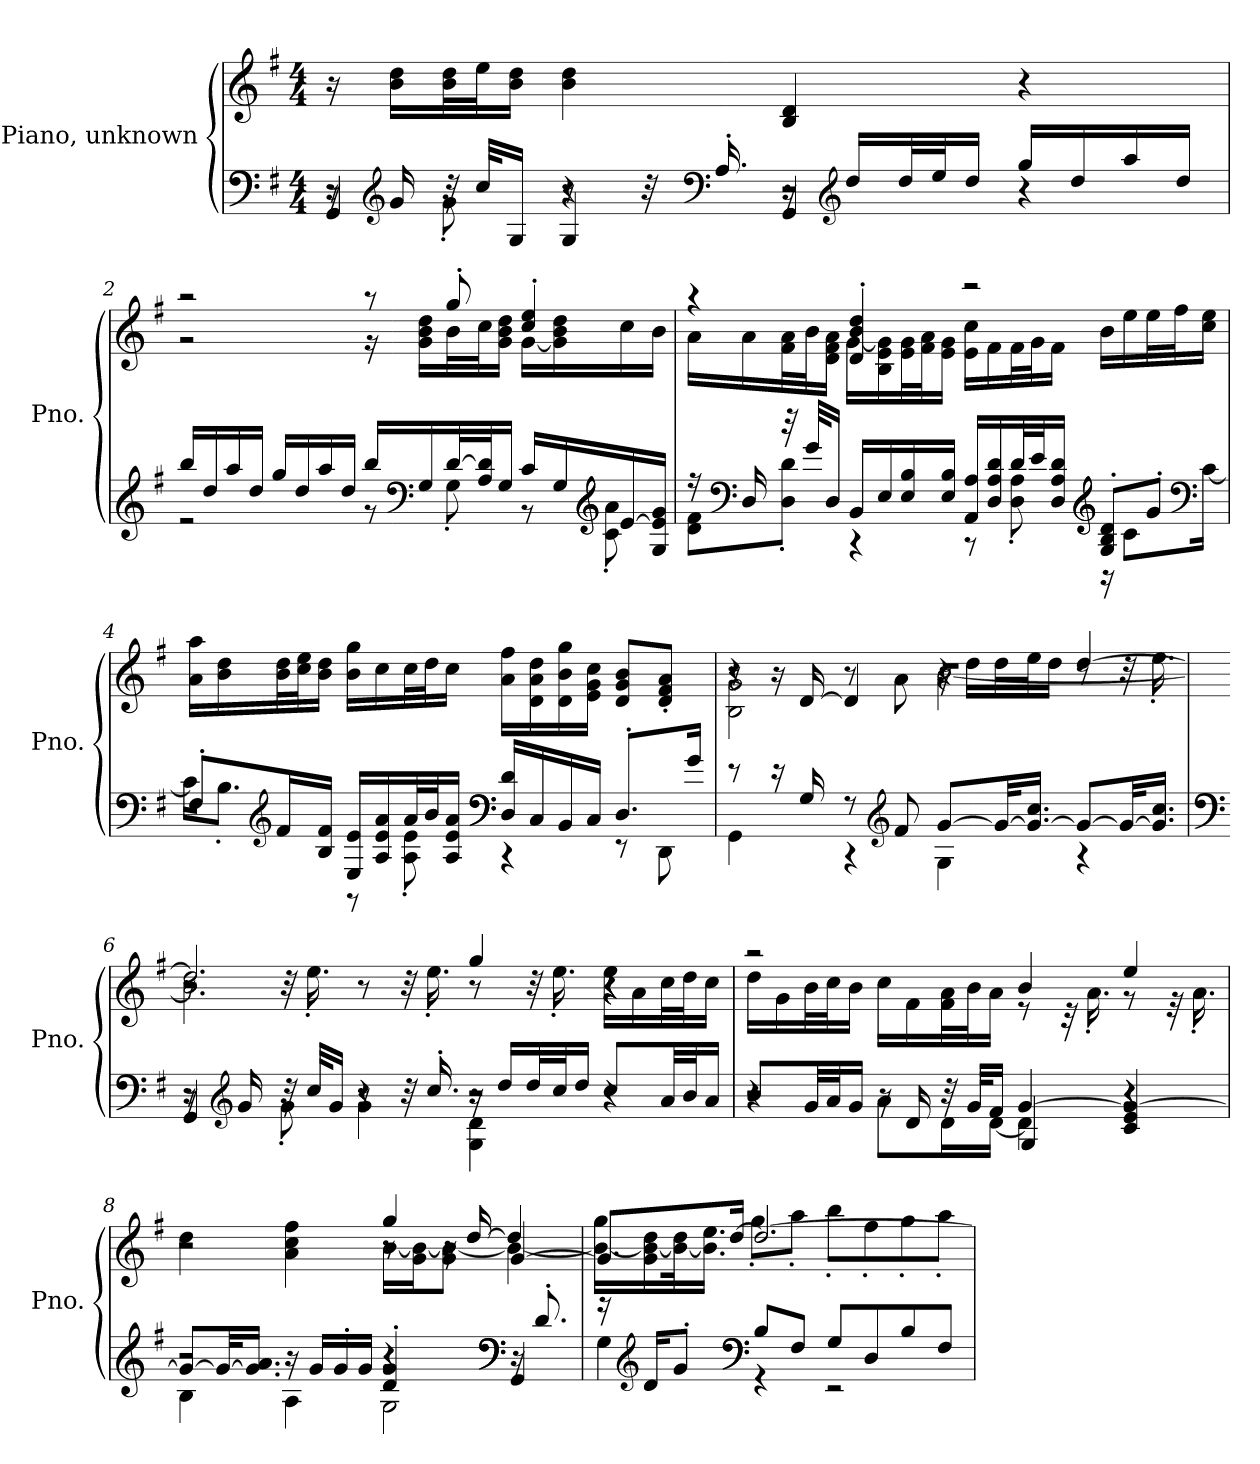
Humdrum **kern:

**kern	**kern
*part1	*part1
*staff2	*staff1
*I"Piano, unknown	*
*I'Pno.	*
*clefF4	*clefG2
*k[f#]	*k[f#]
*M4/4	*M4/4
*MM120	*MM120
=1	=1
*^	*
*	*^	*
16r	8r	4GG/	16r
*clefG2	*	*	*
16g/	.	.	16b\ 16dd\LL
32r	8g'\	.	32b\ 32dd\L
32cc/KLL	.	.	32ee\J
16G/JJ	.	.	16b\ 16dd\JJ
8r	4r	4G/	4b\ 4dd\
32r	.	.	.
*clefF4	*	*	*
16.A'/	.	.	.
16r	2r	4GG/	4B/ 4d/
*clefG2	*	*	*
16dd/LL	.	.	.
32dd/L	.	.	.
32ee/J	.	.	.
16dd/JJ	.	.	.
16gg/LL	.	4r	4r
16dd/	.	.	.
16aa/	.	.	.
16dd/JJ	.	.	.
*	*v	*v	*
!!LO:LB:g=z
=2	=2	=2
*	*	*^
16bb/LL	2r	2r	2r
16dd/	.	.	.
16aa/	.	.	.
16dd/JJ	.	.	.
16gg/LL	.	.	.
16dd/	.	.	.
16aa/	.	.	.
16dd/JJ	.	.	.
16bb/LL	8r	8r	16r
*clefF4	*	*	*
16G/	.	.	16g\ 16b\ 16dd\LL
[32d/L	8G'\	8gg'/	32b\L
32A/ 32d/]J	.	.	32cc\J
16G/JJ	.	.	16g\ 16b\ 16dd\JJ
16c/LL	8r	4cc/' 4ee/'	[16g\LL
16G/	.	.	16g\] 16b\ 16dd\
*clefG2	*	*	*
[16e/	8c\' 8a\'	.	16cc\
16G/ 16e/] 16g/JJ	.	.	16b\JJ
!!LO:LB:g=z	!!
=3	=3	=3	=3
16r	8d\ 8f#\L	4r	16a\LL
*clefF4	*	*	*
16D/	.	.	16a\
32r	8D\' 8d\'J	.	32f#\ 32a\L
32g/KLL	.	.	32b\J
16D/JJ	.	.	16d\ 16f#\ 16a\JJ
16BB/LL	4r	4d/' 4b/' 4dd/'	[16g\LL
16E/	.	.	16B\ 16e\ 16g\]
16E/ 16B/	.	.	32e\ 32g\L
.	.	.	32f#\ 32a\J
16E/ 16B/JJ	.	.	16e\ 16g\JJ
16AA/ 16A/LL	8r	2r	16e\ 16cc\LL
16D/ 16A/ 16d/	.	.	16f#\
32d/L	8D\' 8A\'	.	32f#\L
32e/J	.	.	32g\J
16D/ 16A/ 16d/JJ	.	.	16f#\JJ
*clefG2	*	*	*
8G/' 8B/' 8d/'L	16r	.	16b\LL
.	8c\L	.	16ee\
8g'/J	.	.	32ee\L
.	.	.	32ff#\J
*clefF4	*	*	*
.	[16c\Jk	.	16cc\ 16ee\JJ
*	*	*v	*v
!!LO:LB:g=z
=4	=4	=4
8F#'/L	16c\KL]	16a\ 16aa\LL
.	8.B'\J	16b\ 16dd\
*clefG2	*	*
16f#/L	.	32b\ 32dd\L
.	.	32cc\ 32ee\J
16B/ 16f#/JJ	.	16b\ 16dd\JJ
16E/ 16e/LL	8r	16b\ 16gg\LL
16A/ 16e/ 16a/	.	16cc\
32a/L	8A\' 8e\'	32cc\L
32b/J	.	32dd\J
16A/ 16e/ 16a/JJ	.	16cc\JJ
*clefF4	*	*
16D/ 16d/LL	4r	16a\ 16ff#\LL
16C/	.	16d\ 16a\ 16dd\
16BB/	.	16d\ 16b\ 16gg\
16C/JJ	.	16e\ 16g\ 16cc\JJ
8.D'/L	8r	8d/ 8g/ 8b/L
.	8DD\	8d/' 8f#/' 8a/'J
16g/Jk	.	.
=5	=5	=5
*	*	*^
*	*	*	*^
*	*	*	*	*^
8r	4GG\	1r	4r	8r	2B\ 2g\
16r	.	.	.	16r	.
16G/	.	.	.	[16d/	.
8r	4r	.	8r	4d/]	.
*clefG2	*	*	*	*	*
8f#/	.	.	8a\	.	.
[8g/L	4G\	.	16r	4r	[2b\
.	.	.	16dd\LL	.	.
32g/KL_	.	.	32dd\L	.	.
16.g/_ 16.cc/JJ	.	.	32ee\J	.	.
.	.	.	16dd\JJ	.	.
8g/L_	4r	.	8r	[4dd/	.
32g/KL_	.	.	32r	.	.
16.g/] 16.cc/JJ	.	.	16.ee'\	.	.
*v	*v	*	*	*	*
!!LO:LB:g=z	!!	!!	!!
=6	=6	=6	=6	=6
*clefF4	*	*	*	*
*^	*	*	*	*
*	*^	*	*	*	*
16r	8r	4GG/	2r	8r	2.dd/]	2.b\]
*clefG2	*	*	*	*	*	*
16g/	.	.	.	.	.	.
32r	8g'\	.	.	32r	.	.
32cc/KLL	.	.	.	16.ee'\	.	.
16g/JJ	.	.	.	.	.	.
8r	4g\	4r	.	8r	.	.
32r	.	.	.	32r	.	.
16.cc'/	.	.	.	16.ee'\	.	.
16r	4G\ 4d\	2r	4gg/	8r	.	.
16dd/LL	.	.	.	.	.	.
32dd/L	.	.	.	32r	.	.
32cc/J	.	.	.	16.ee'\	.	.
16dd/JJ	.	.	.	.	.	.
8cc/L	4r	.	4r	16ee\LL	4r	4r
.	.	.	.	16a\	.	.
32a/LL	.	.	.	32cc\L	.	.
32b/J	.	.	.	32dd\J	.	.
16a/JJ	.	.	.	16cc\JJ	.	.
*	*	*	*	*v	*v	*v
=7	=7	=7	=7	=7
8b/L	4r	2r	2r	16dd\LL
.	.	.	.	16g\
32g/LL	.	.	.	32b\L
32a/J	.	.	.	32cc\J
16g/JJ	.	.	.	16b\JJ
16r	8a\L	.	.	16cc\LL
16d/	.	.	.	16f#\
32r	16d\L	.	.	32f#\ 32a\L
32g/KLL	.	.	.	32b\J
16f#/JJ	[16d\JJ	.	.	16a\JJ
[4g/	4d\]	4G/	4b/	8r
.	.	.	.	32r
.	.	.	.	16.a'\
4c/ 4e/ 4g/_	4r	4r	4ee/	8r
.	.	.	.	32r
.	.	.	.	16.a'\
!!LO:LB:g=z
=8	=8	=8	=8	=8
*	*	*	*	*^
8g/L_	4B\	2r	2r	4dd\	2r
32g/KL_	.	.	.	.	.
16.g/] 16.a/JJ	.	.	.	.	.
16r	4A\	.	.	4a\ 4cc\ 4ff#\	.
16g/LL	.	.	.	.	.
16g'/	.	.	.	.	.
16g/JJ	.	.	.	.	.
4d/' 4g/'	2G\	4r	4gg/	[16b\LL	8r
.	.	.	.	16g\ 16b\_J	.
.	.	.	.	8g\ 8b\_J	16r
.	.	.	.	.	[16dd/
*clefF4	*	*	*	*	*
16r	.	4GG/	[4g/	4b\_	4dd/]
8.d'/	.	.	.	.	.
*	*v	*v	*	*	*
*	*	*	*v	*v
=9	=9	=9	=9
16r	4G\	8.g/L]	16b\_ 16gg\LL
*clefG2	*	*	*
16d/KL	.	.	16g\ 16b\_ 16dd\
8g'/J	.	.	32b\_ 32dd\K
.	.	.	16.b\] 16.ee\JJ
.	.	[16dd/Jk	.
*clefF4	*	*	*
8B/L	4r	2.dd/_	8gg'\L
8F#/J	.	.	8aa'\J
8G/L	2r	.	8bb'\L
8D/	.	.	8ff#'\
8B/	.	.	8gg'\
8F#/J	.	.	8aa'\J
*v	*v	*	*
*	*v	*v
=	=
*-	*-
